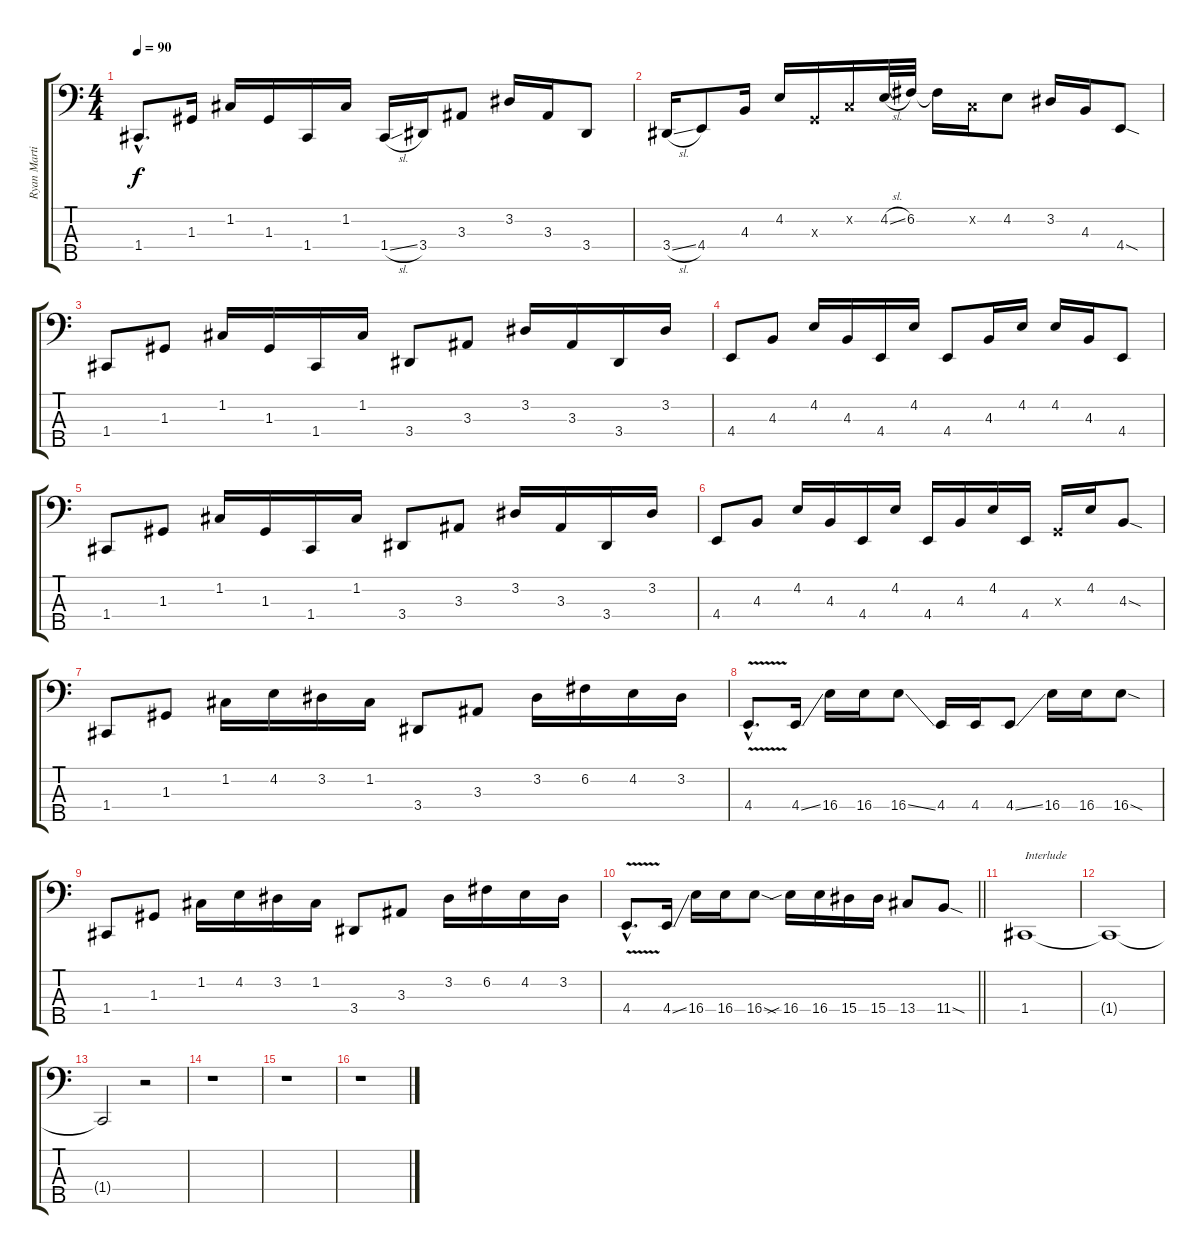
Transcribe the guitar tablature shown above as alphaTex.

\track ("Ryan Martinie" "Ryan Marti") {instrument electricbassfinger}
\staff {score tabs}
\tuning (F2 C2 G1 C1 G0) {hide}
\ts (4 4)
\tempo 90
\clef f4
\ks c
1.4{hac}.8{d dy f} 1.3.16 1.2.16 1.3.16 1.4.16 1.2.16 1.4{sl}.16 3.4.16 3.3.8 3.2.16 3.3.16 3.4.8 |
3.4{sl}.16 4.4.8 4.3.16 4.2.16 0.3{x}.16 0.2{x}.16 4.2{sl}.32 6.2.32 6.2{t}.16 0.2{x}.16 4.2.8 3.2.16 4.3.16 4.4{sod}.8 |
1.4.8 1.3.8 1.2.16 1.3.16 1.4.16 1.2.16 3.4.8 3.3.8 3.2.16 3.3.16 3.4.16 3.2.16 |
4.4.8 4.3.8 4.2.16 4.3.16 4.4.16 4.2.16 4.4.8 4.3.16 4.2.16 4.2.16 4.3.16 4.4.8 |
1.4.8 1.3.8 1.2.16 1.3.16 1.4.16 1.2.16 3.4.8 3.3.8 3.2.16 3.3.16 3.4.16 3.2.16 |
4.4.8 4.3.8 4.2.16 4.3.16 4.4.16 4.2.16 4.4.16 4.3.16 4.2.16 4.4.16 0.3{x}.16 4.2.16 4.3{sod}.8 |
1.4.8 1.3.8 1.2.16 4.2.16 3.2.16 1.2.16 3.4.8 3.3.8 3.2.16 6.2.16 4.2.16 3.2.16 |
4.4{v hac}.8{d} 4.4{ss}.16 16.4.16 16.4.16 16.4{ss}.8 4.4.16 4.4.16 4.4{ss}.8 16.4.16 16.4.16 16.4{sod}.8 |
1.4.8 1.3.8 1.2.16 4.2.16 3.2.16 1.2.16 3.4.8 3.3.8 3.2.16 6.2.16 4.2.16 3.2.16 |
\barLineRight lightlight
4.4{v hac}.8{d} 4.4{ss}.16 16.4.16 16.4.16 16.4{sod}.8 16.4{sib}.16 16.4.16 15.4.16 15.4.16 13.4.8 11.4{sod}.8 |
1.4.1{txt "Interlude"} |
1.4{t}.1 |
1.4{t}.2 r.2 |
r.1 |
r.1 |
r.1
